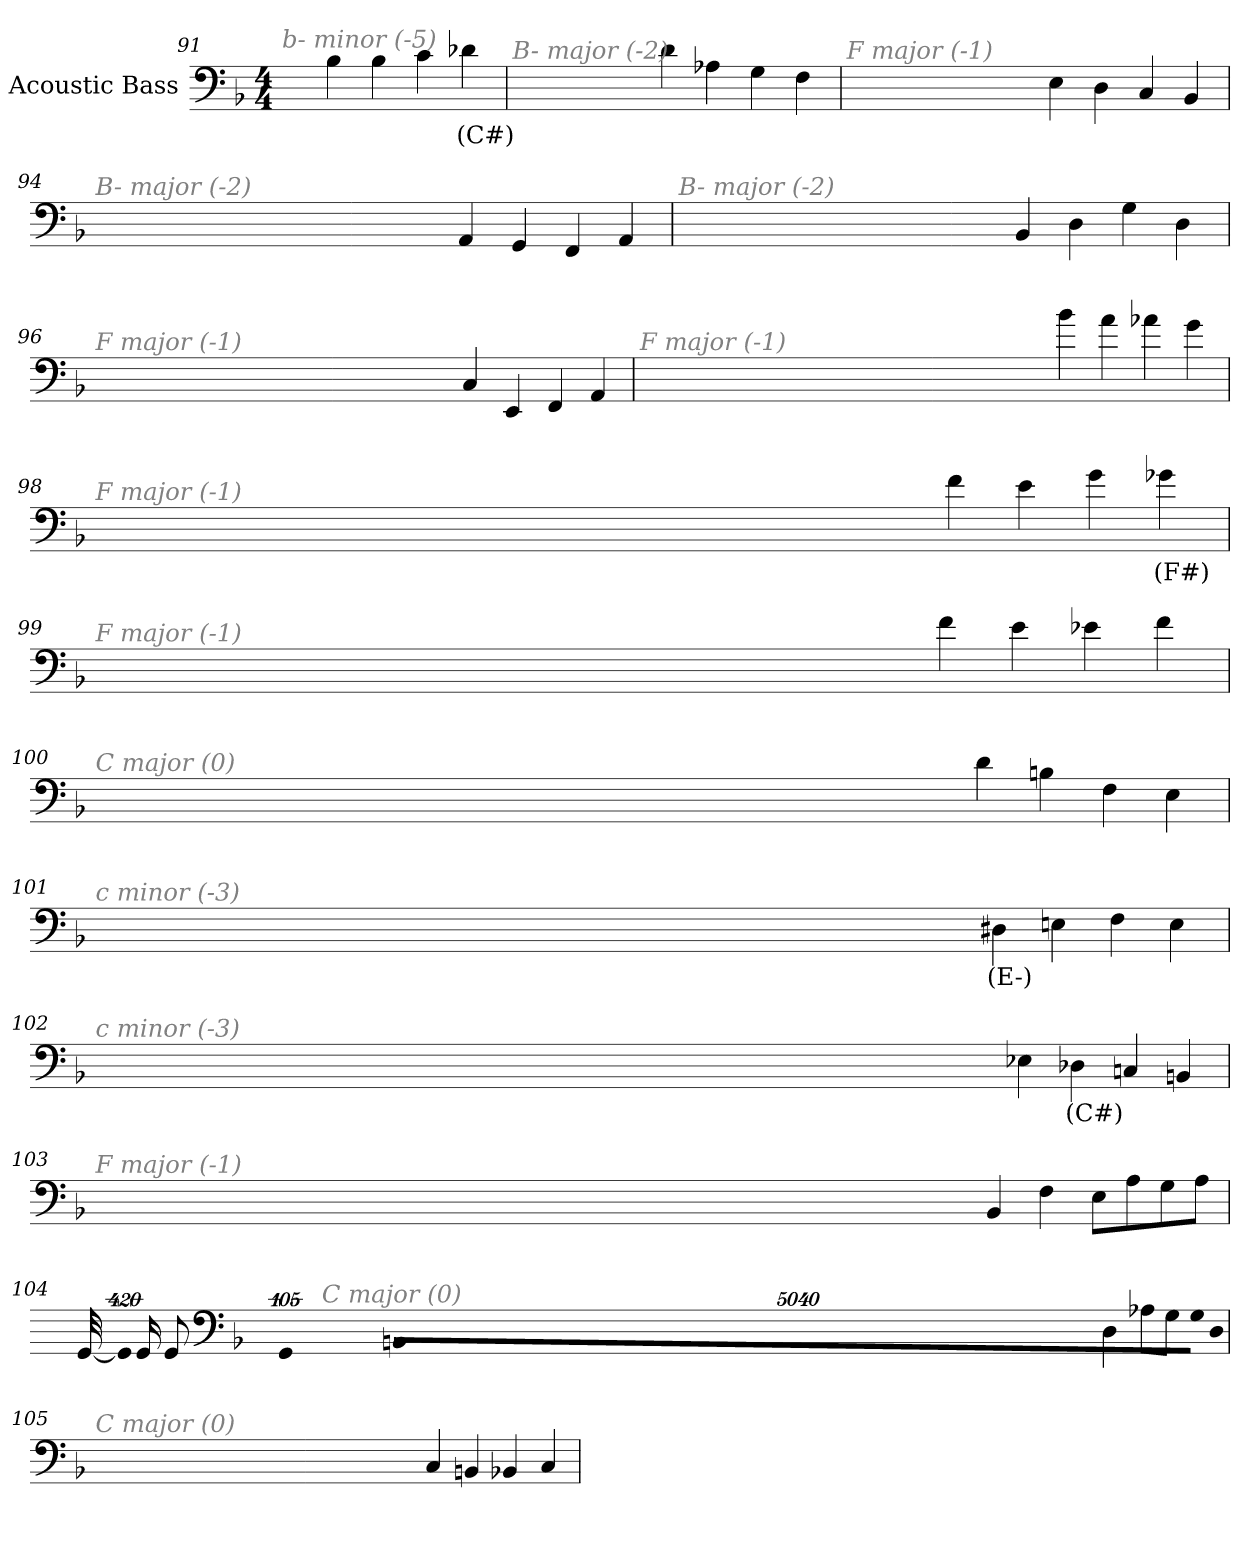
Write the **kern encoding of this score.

**kern	**text
*part1	*part1
*staff1	*staff1
*I"Acoustic Bass	*
*clefF4	*
*ITrd7c12	*
*k[b-]	*
*F:	*
*M4/4	*
=91	=91
!LO:TX:i:color=#808080:t=b- minor (-5)	!
4BB-	.
4BB-	.
4C	.
4D-Xi	(C#)
=92	=92
!LO:TX:i:color=#808080:t=B- major (-2)	!
4D	.
4AA-X	.
4GG	.
4FF	.
=93	=93
!LO:TX:i:color=#808080:t=F major (-1)	!
4EE	.
4DD	.
4CC	.
4BBB-	.
=94	=94
!LO:TX:i:color=#808080:t=B- major (-2)	!
4AAA	.
4GGG	.
4FFF	.
4AAA	.
=95	=95
!LO:TX:i:color=#808080:t=B- major (-2)	!
4BBB-	.
4DD	.
4GG	.
4DD	.
=96	=96
!LO:TX:i:color=#808080:t=F major (-1)	!
4CC	.
4EEE	.
4FFF	.
4AAA	.
=97	=97
!LO:TX:i:color=#808080:t=F major (-1)	!
4B-	.
4A	.
4A-X	.
4G	.
=98	=98
!LO:TX:i:color=#808080:t=F major (-1)	!
4F	.
4E	.
4G	.
4G-Xi	(F#)
=99	=99
!LO:TX:i:color=#808080:t=F major (-1)	!
4F	.
4E	.
4E-X	.
4F	.
=100	=100
!LO:TX:i:color=#808080:t=C major (0)	!
4D	.
4BBn	.
4FF	.
4EE	.
=101	=101
!LO:TX:i:color=#808080:t=c minor (-3)	!
4DD#Xj	(E-)
4EEn	.
4FF	.
4EE	.
=102	=102
!LO:TX:i:color=#808080:t=c minor (-3)	!
4EE-X	.
4DD-Xi	(C#)
4CCn	.
4BBBn	.
=103	=103
!LO:TX:i:color=#808080:t=F major (-1)	!
4BBB-	.
4FF	.
8EEL	.
8AA	.
8GG	.
8AAJ	.
=104	=104
!LO:TX:i:color=#808080:t=C major (0)	!
4DD	.
8AA-XL	.
8GGJ	.
!LO:N:vis=8	!
40320%3347GGL	.
!LO:N:vis=8	!
40320%3347DD	.
!LO:N:vis=8	!
40320%3347BBBnJ	.
!LO:N:vis=1024	!
[13440%13GGG	.
8GGG_	.
16GGG_	.
32GGG_	.
!LO:N:vis=1024%31	!
13440%407GGG]	.
=105	=105
!LO:TX:i:color=#808080:t=C major (0)	!
4CC	.
4BBBn	.
4BBB-X	.
4CC	.
=	=
*-	*-
